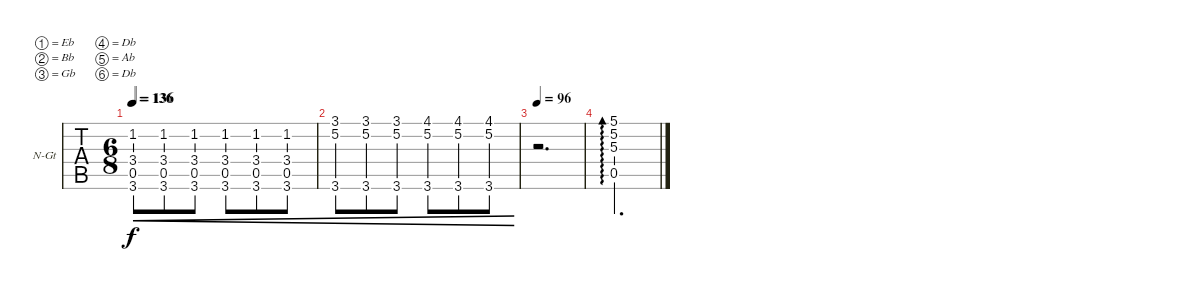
\defaultSystemsLayout 4
\bracketExtendMode groupsimilarinstruments
\firstSystemTrackNameOrientation horizontal
\otherSystemsTrackNameOrientation horizontal
\track ("Nylon Guitar" "N-Gt") {instrument acousticguitarnylon}
\staff {tabs}
\tuning (Eb4 Bb3 Gb3 Db3 Ab2 Db2)
\ts (6 8)
\tempo 136
\tempo (136 0.00625)
\clef g2
\ks c
(1.2 3.4 0.5 3.6).8{cre dy f} (1.2 3.4 0.5 3.6).8{cre} (1.2 3.4 0.5 3.6).8{cre} (1.2 3.4 0.5 3.6).8{cre} (1.2 3.4 0.5 3.6).8{cre} (1.2 3.4 0.5 3.6).8{cre} |
(3.6 5.2 3.1).8{cre} (3.6 5.2 3.1).8{cre} (3.6 5.2 3.1).8{cre} (3.6 5.2 4.1).8{cre} (3.6 5.2 4.1).8{cre} (3.6 5.2 4.1).8{cre} |
\tempo 96
r.2{d} |
(5.1 5.2 5.3 0.5).2{d ad 0}
